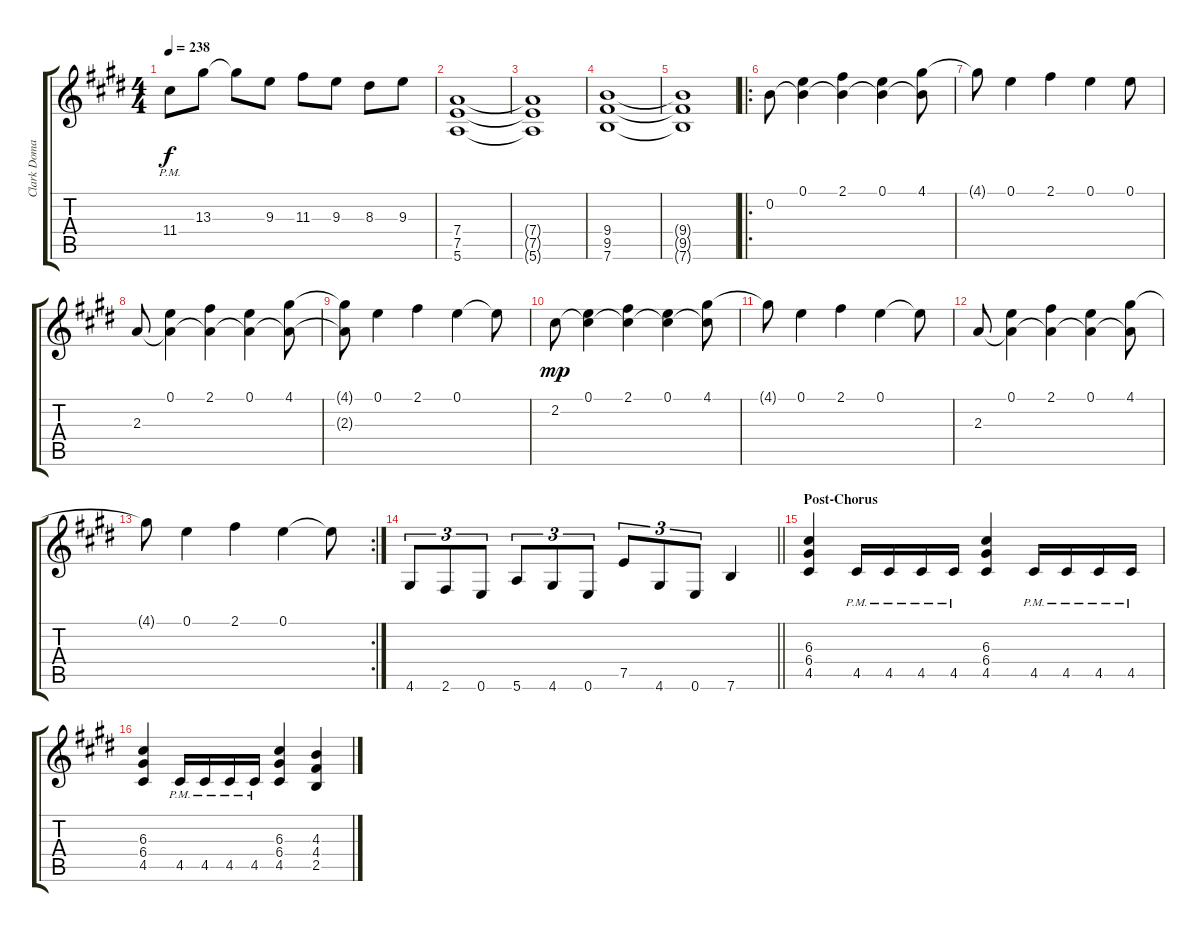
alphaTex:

\track ("Clark Domae" "Clark Doma") {instrument distortionguitar}
\staff {score tabs}
\tuning (E4 B3 G3 D3 A2 E2) {hide}
\ts (4 4)
\tempo 238
\clef g2
\ks c#minor
11.4{pm}.8{dy f} 13.3.8 13.3{t}.8 9.3.8 11.3.8 9.3.8 8.3.8 9.3.8 |
\ks e
(7.4 7.5 5.6).1 |
\ks c#minor
(7.4{t} 7.5{t} 5.6{t}).1 |
(9.4 9.5 7.6).1 |
(9.4{t} 9.5{t} 7.6{t}).1 |
\ro
\ks e
0.2.8 (0.1 0.2{t}).4 (2.1 0.2{t}).4 (0.1 0.2{t}).4 (4.1 0.2{t}).8 |
\ks c#minor
4.1{t}.8 0.1.4 2.1.4 0.1.4 0.1.8 |
2.3.8 (0.1 2.3{t}).4 (2.1 2.3{t}).4 (0.1 2.3{t}).4 (4.1 2.3{t}).8 |
(4.1{t} 2.3{t}).8 0.1.4 2.1.4 0.1.4 0.1{t}.8 |
\ks e
2.2.8{dy mp} (0.1 2.2{t}).4 (2.1 2.2{t}).4 (0.1 2.2{t}).4 (4.1 2.2{t}).8 |
\ks c#minor
4.1{t}.8 0.1.4 2.1.4 0.1.4 0.1{t}.8 |
2.3.8 (0.1 2.3{t}).4 (2.1 2.3{t}).4 (0.1 2.3{t}).4 (4.1 2.3{t}).8 |
\rc 2
4.1{t}.8 0.1.4 2.1.4 0.1.4 0.1{t}.8 |
\barLineRight lightlight
\ks e
4.6.8{tu (3 2)} 2.6.8{tu (3 2)} 0.6.8{tu (3 2)} 5.6.8{tu (3 2)} 4.6.8{tu (3 2)} 0.6.8{tu (3 2)} 7.5.8{tu (3 2)} 4.6.8{tu (3 2)} 0.6.8{tu (3 2)} 7.6.4 |
\section ("" "Post-Chorus")
\ks c#minor
(6.3 6.4 4.5).4 4.5{pm}.16 4.5{pm}.16 4.5{pm}.16 4.5{pm}.16 (6.3 6.4 4.5).4 4.5{pm}.16 4.5{pm}.16 4.5{pm}.16 4.5{pm}.16 |
(6.3 6.4 4.5).4 4.5{pm}.16 4.5{pm}.16 4.5{pm}.16 4.5{pm}.16 (6.3 6.4 4.5).4 (4.3 4.4 2.5).4
